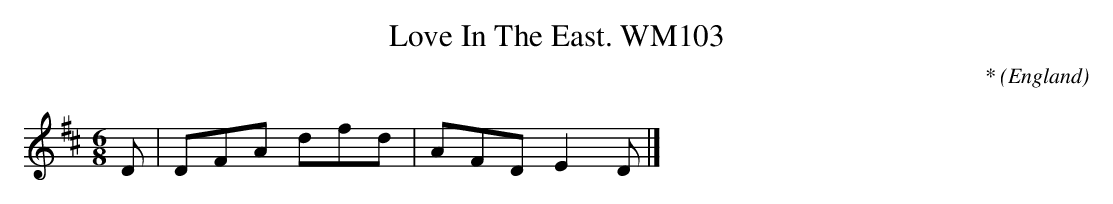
X:1
T:Love In The East. WM103
M:6/8
L:1/8
C:*
O:England
W:
K:D
D|DFA dfd|AFDE2D|]
